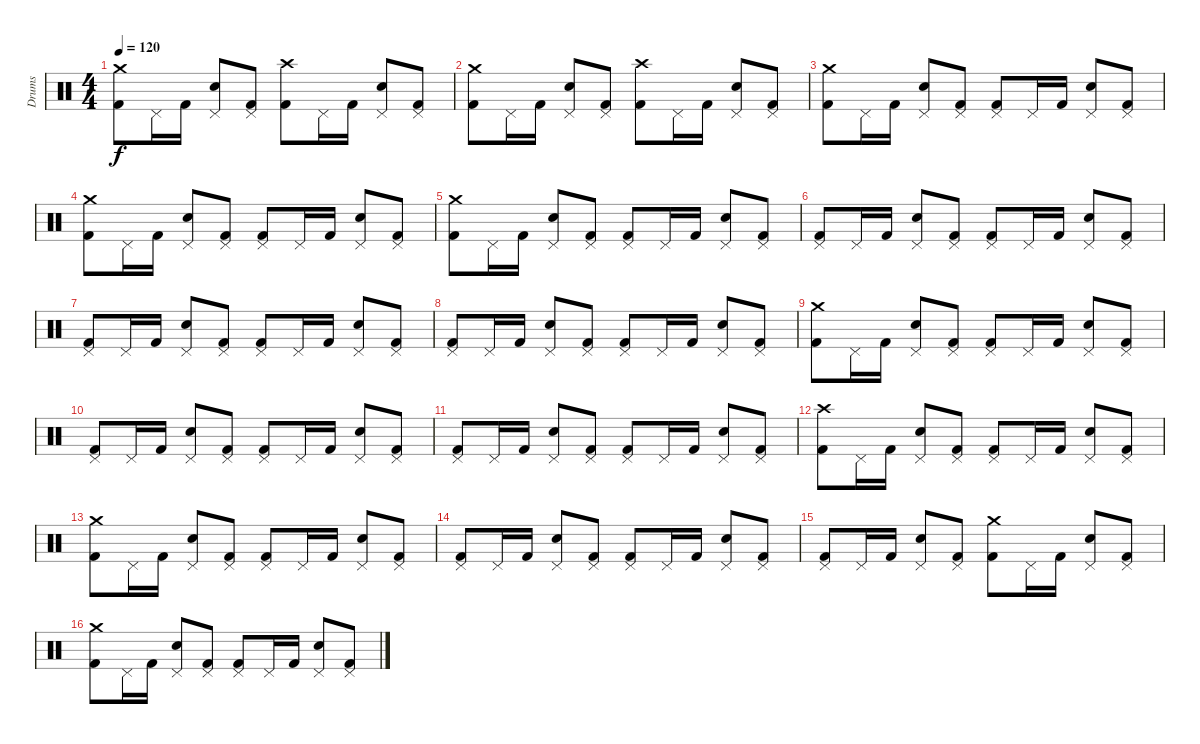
\track ("Drums" "Drums") {instrument percussion}
\staff {score}
\articulation defaults
\ts (4 4)
\tempo 120
\clef neutral
\ks c
("Crash medium (hit)" "Kick (hit) 2").8{dy f} "Pedal Hi-Hat (hit)".16 "Kick (hit) 2".16 ("Pedal Hi-Hat (hit)" "Snare (hit) 2").8 ("Pedal Hi-Hat (hit)" "Kick (hit) 2").8 ("Crash high (hit)" "Kick (hit) 2").8 "Pedal Hi-Hat (hit)".16 "Kick (hit) 2".16 ("Pedal Hi-Hat (hit)" "Snare (hit) 2").8 ("Pedal Hi-Hat (hit)" "Kick (hit) 2").8 |
("Crash medium (hit)" "Kick (hit) 2").8 "Pedal Hi-Hat (hit)".16 "Kick (hit) 2".16 ("Pedal Hi-Hat (hit)" "Snare (hit) 2").8 ("Pedal Hi-Hat (hit)" "Kick (hit) 2").8 ("Crash high (hit)" "Kick (hit) 2").8 "Pedal Hi-Hat (hit)".16 "Kick (hit) 2".16 ("Pedal Hi-Hat (hit)" "Snare (hit) 2").8 ("Pedal Hi-Hat (hit)" "Kick (hit) 2").8 |
("Crash medium (hit)" "Kick (hit) 2").8 "Pedal Hi-Hat (hit)".16 "Kick (hit) 2".16 ("Pedal Hi-Hat (hit)" "Snare (hit) 2").8 ("Pedal Hi-Hat (hit)" "Kick (hit) 2").8 ("Pedal Hi-Hat (hit)" "Kick (hit) 2").8 "Pedal Hi-Hat (hit)".16 "Kick (hit) 2".16 ("Pedal Hi-Hat (hit)" "Snare (hit) 2").8 ("Pedal Hi-Hat (hit)" "Kick (hit) 2").8 |
("Crash medium (hit)" "Kick (hit) 2").8 "Pedal Hi-Hat (hit)".16 "Kick (hit) 2".16 ("Pedal Hi-Hat (hit)" "Snare (hit) 2").8 ("Pedal Hi-Hat (hit)" "Kick (hit) 2").8 ("Pedal Hi-Hat (hit)" "Kick (hit) 2").8 "Pedal Hi-Hat (hit)".16 "Kick (hit) 2".16 ("Pedal Hi-Hat (hit)" "Snare (hit) 2").8 ("Pedal Hi-Hat (hit)" "Kick (hit) 2").8 |
("Crash medium (hit)" "Kick (hit) 2").8 "Pedal Hi-Hat (hit)".16 "Kick (hit) 2".16 ("Pedal Hi-Hat (hit)" "Snare (hit) 2").8 ("Pedal Hi-Hat (hit)" "Kick (hit) 2").8 ("Pedal Hi-Hat (hit)" "Kick (hit) 2").8 "Pedal Hi-Hat (hit)".16 "Kick (hit) 2".16 ("Pedal Hi-Hat (hit)" "Snare (hit) 2").8 ("Pedal Hi-Hat (hit)" "Kick (hit) 2").8 |
("Pedal Hi-Hat (hit)" "Kick (hit) 2").8 "Pedal Hi-Hat (hit)".16 "Kick (hit) 2".16 ("Pedal Hi-Hat (hit)" "Snare (hit) 2").8 ("Pedal Hi-Hat (hit)" "Kick (hit) 2").8 ("Pedal Hi-Hat (hit)" "Kick (hit) 2").8 "Pedal Hi-Hat (hit)".16 "Kick (hit) 2".16 ("Pedal Hi-Hat (hit)" "Snare (hit) 2").8 ("Pedal Hi-Hat (hit)" "Kick (hit) 2").8 |
("Pedal Hi-Hat (hit)" "Kick (hit) 2").8 "Pedal Hi-Hat (hit)".16 "Kick (hit) 2".16 ("Pedal Hi-Hat (hit)" "Snare (hit) 2").8 ("Pedal Hi-Hat (hit)" "Kick (hit) 2").8 ("Pedal Hi-Hat (hit)" "Kick (hit) 2").8 "Pedal Hi-Hat (hit)".16 "Kick (hit) 2".16 ("Pedal Hi-Hat (hit)" "Snare (hit) 2").8 ("Pedal Hi-Hat (hit)" "Kick (hit) 2").8 |
("Pedal Hi-Hat (hit)" "Kick (hit) 2").8 "Pedal Hi-Hat (hit)".16 "Kick (hit) 2".16 ("Pedal Hi-Hat (hit)" "Snare (hit) 2").8 ("Pedal Hi-Hat (hit)" "Kick (hit) 2").8 ("Pedal Hi-Hat (hit)" "Kick (hit) 2").8 "Pedal Hi-Hat (hit)".16 "Kick (hit) 2".16 ("Pedal Hi-Hat (hit)" "Snare (hit) 2").8 ("Pedal Hi-Hat (hit)" "Kick (hit) 2").8 |
("Crash medium (hit)" "Kick (hit) 2").8 "Pedal Hi-Hat (hit)".16 "Kick (hit) 2".16 ("Pedal Hi-Hat (hit)" "Snare (hit) 2").8 ("Pedal Hi-Hat (hit)" "Kick (hit) 2").8 ("Pedal Hi-Hat (hit)" "Kick (hit) 2").8 "Pedal Hi-Hat (hit)".16 "Kick (hit) 2".16 ("Pedal Hi-Hat (hit)" "Snare (hit) 2").8 ("Pedal Hi-Hat (hit)" "Kick (hit) 2").8 |
("Pedal Hi-Hat (hit)" "Kick (hit) 2").8 "Pedal Hi-Hat (hit)".16 "Kick (hit) 2".16 ("Pedal Hi-Hat (hit)" "Snare (hit) 2").8 ("Pedal Hi-Hat (hit)" "Kick (hit) 2").8 ("Pedal Hi-Hat (hit)" "Kick (hit) 2").8 "Pedal Hi-Hat (hit)".16 "Kick (hit) 2".16 ("Pedal Hi-Hat (hit)" "Snare (hit) 2").8 ("Pedal Hi-Hat (hit)" "Kick (hit) 2").8 |
("Pedal Hi-Hat (hit)" "Kick (hit) 2").8 "Pedal Hi-Hat (hit)".16 "Kick (hit) 2".16 ("Pedal Hi-Hat (hit)" "Snare (hit) 2").8 ("Pedal Hi-Hat (hit)" "Kick (hit) 2").8 ("Pedal Hi-Hat (hit)" "Kick (hit) 2").8 "Pedal Hi-Hat (hit)".16 "Kick (hit) 2".16 ("Pedal Hi-Hat (hit)" "Snare (hit) 2").8 ("Pedal Hi-Hat (hit)" "Kick (hit) 2").8 |
("Crash high (hit)" "Kick (hit) 2").8 "Pedal Hi-Hat (hit)".16 "Kick (hit) 2".16 ("Pedal Hi-Hat (hit)" "Snare (hit) 2").8 ("Pedal Hi-Hat (hit)" "Kick (hit) 2").8 ("Pedal Hi-Hat (hit)" "Kick (hit) 2").8 "Pedal Hi-Hat (hit)".16 "Kick (hit) 2".16 ("Pedal Hi-Hat (hit)" "Snare (hit) 2").8 ("Pedal Hi-Hat (hit)" "Kick (hit) 2").8 |
("Crash medium (hit)" "Kick (hit) 2").8 "Pedal Hi-Hat (hit)".16 "Kick (hit) 2".16 ("Pedal Hi-Hat (hit)" "Snare (hit) 2").8 ("Pedal Hi-Hat (hit)" "Kick (hit) 2").8 ("Pedal Hi-Hat (hit)" "Kick (hit) 2").8 "Pedal Hi-Hat (hit)".16 "Kick (hit) 2".16 ("Pedal Hi-Hat (hit)" "Snare (hit) 2").8 ("Pedal Hi-Hat (hit)" "Kick (hit) 2").8 |
("Pedal Hi-Hat (hit)" "Kick (hit) 2").8 "Pedal Hi-Hat (hit)".16 "Kick (hit) 2".16 ("Pedal Hi-Hat (hit)" "Snare (hit) 2").8 ("Pedal Hi-Hat (hit)" "Kick (hit) 2").8 ("Pedal Hi-Hat (hit)" "Kick (hit) 2").8 "Pedal Hi-Hat (hit)".16 "Kick (hit) 2".16 ("Pedal Hi-Hat (hit)" "Snare (hit) 2").8 ("Pedal Hi-Hat (hit)" "Kick (hit) 2").8 |
("Pedal Hi-Hat (hit)" "Kick (hit) 2").8 "Pedal Hi-Hat (hit)".16 "Kick (hit) 2".16 ("Pedal Hi-Hat (hit)" "Snare (hit) 2").8 ("Pedal Hi-Hat (hit)" "Kick (hit) 2").8 ("Crash medium (hit)" "Kick (hit) 2").8 "Pedal Hi-Hat (hit)".16 "Kick (hit) 2".16 ("Pedal Hi-Hat (hit)" "Snare (hit) 2").8 ("Pedal Hi-Hat (hit)" "Kick (hit) 2").8 |
("Crash medium (hit)" "Kick (hit) 2").8 "Pedal Hi-Hat (hit)".16 "Kick (hit) 2".16 ("Pedal Hi-Hat (hit)" "Snare (hit) 2").8 ("Pedal Hi-Hat (hit)" "Kick (hit) 2").8 ("Pedal Hi-Hat (hit)" "Kick (hit) 2").8 "Pedal Hi-Hat (hit)".16 "Kick (hit) 2".16 ("Pedal Hi-Hat (hit)" "Snare (hit) 2").8 ("Pedal Hi-Hat (hit)" "Kick (hit) 2").8
